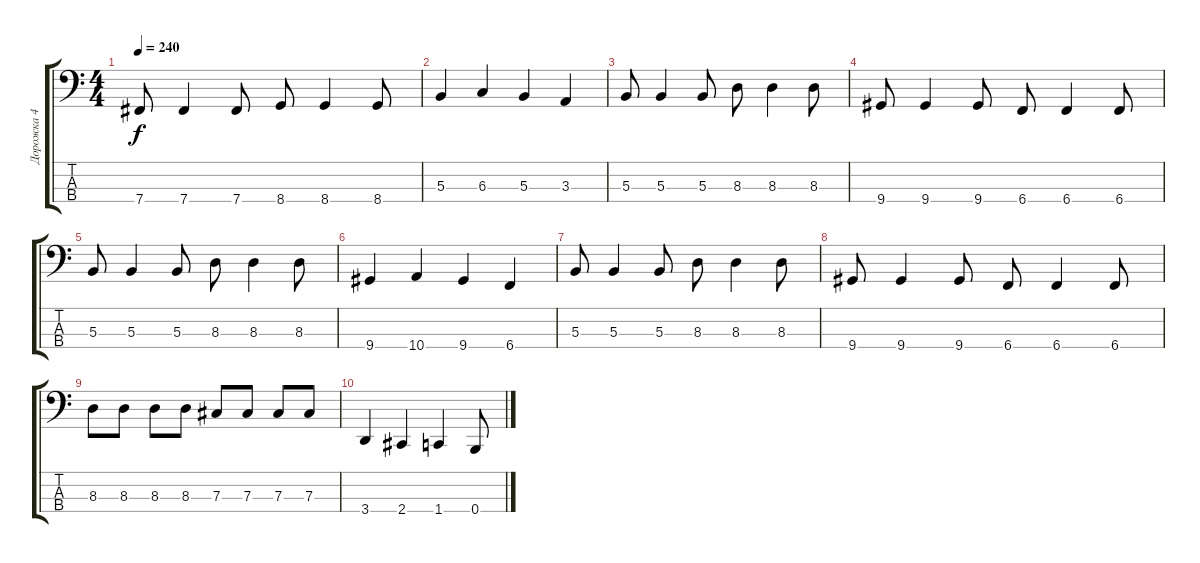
\track ("Дорожка 4" "Дорожка 4") {instrument electricbasspick}
\staff {score tabs}
\tuning (E2 B1 Gb1 B0) {hide}
\ts (4 4)
\tempo 240
\clef f4
\ks c
7.4.8{dy f} 7.4.4 7.4.8 8.4.8 8.4.4 8.4.8 |
5.3.4 6.3.4 5.3.4 3.3.4 |
5.3.8 5.3.4 5.3.8 8.3.8 8.3.4 8.3.8 |
9.4.8 9.4.4 9.4.8 6.4.8 6.4.4 6.4.8 |
5.3.8 5.3.4 5.3.8 8.3.8 8.3.4 8.3.8 |
9.4.4 10.4.4 9.4.4 6.4.4 |
5.3.8 5.3.4 5.3.8 8.3.8 8.3.4 8.3.8 |
9.4.8 9.4.4 9.4.8 6.4.8 6.4.4 6.4.8 |
8.3.8 8.3.8 8.3.8 8.3.8 7.3.8 7.3.8 7.3.8 7.3.8 |
3.4.4 2.4.4 1.4.4 0.4.8
